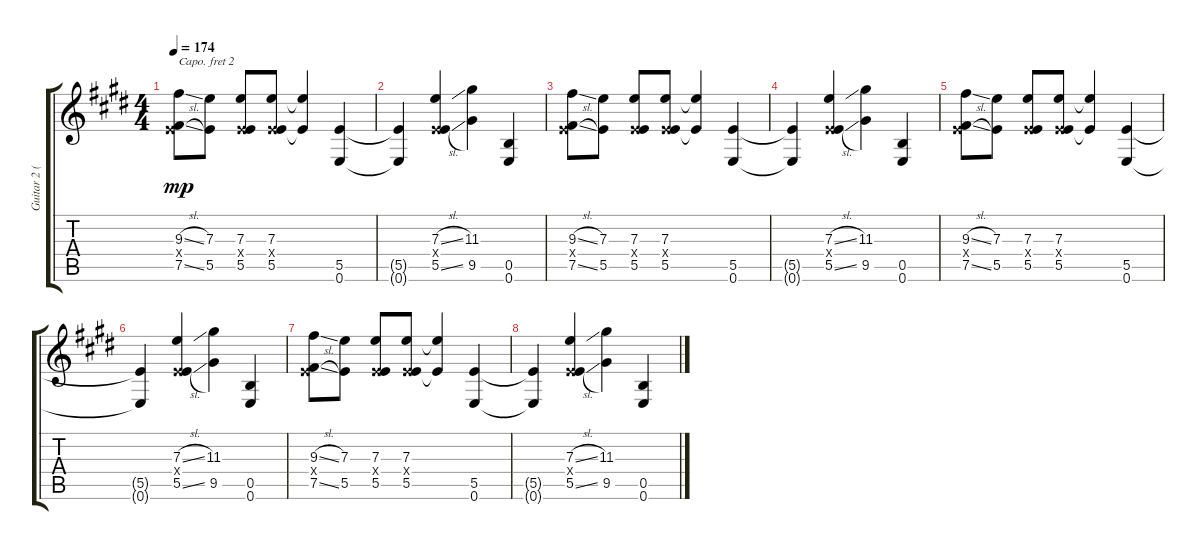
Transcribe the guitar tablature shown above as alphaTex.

\track ("Guitar 2 (Drop D, Capo 2)" "Guitar 2 (") {instrument distortionguitar}
\staff {score tabs}
\capo 2
\tuning (E4 B3 G3 D3 A2 D2) {hide}
\ts (4 4)
\tempo 174
\clef g2
\ks e
(9.3{sl} 0.4{x} 7.5{sl}).8{dy mp} (7.3 5.5).8 (7.3 0.4{x} 5.5).8 (7.3 0.4{x} 5.5).8 (7.3{t} 5.5{t}).4 (5.5 0.6).4 |
(5.5{t} 0.6{t}).4 (7.3{sl} 0.4{x} 5.5{sl}).4 (11.3 9.5).4 (0.5 0.6).4 |
(9.3{sl} 0.4{x} 7.5{sl}).8 (7.3 5.5).8 (7.3 0.4{x} 5.5).8 (7.3 0.4{x} 5.5).8 (7.3{t} 5.5{t}).4 (5.5 0.6).4 |
(5.5{t} 0.6{t}).4 (7.3{sl} 0.4{x} 5.5{sl}).4 (11.3 9.5).4 (0.5 0.6).4 |
(9.3{sl} 0.4{x} 7.5{sl}).8{volume 0} (7.3 5.5).8 (7.3 0.4{x} 5.5).8 (7.3 0.4{x} 5.5).8 (7.3{t} 5.5{t}).4 (5.5 0.6).4 |
(5.5{t} 0.6{t}).4 (7.3{sl} 0.4{x} 5.5{sl}).4 (11.3 9.5).4 (0.5 0.6).4 |
(9.3{sl} 0.4{x} 7.5{sl}).8 (7.3 5.5).8 (7.3 0.4{x} 5.5).8 (7.3 0.4{x} 5.5).8 (7.3{t} 5.5{t}).4 (5.5 0.6).4 |
(5.5{t} 0.6{t}).4 (7.3{sl} 0.4{x} 5.5{sl}).4 (11.3 9.5).4 (0.5 0.6).4
